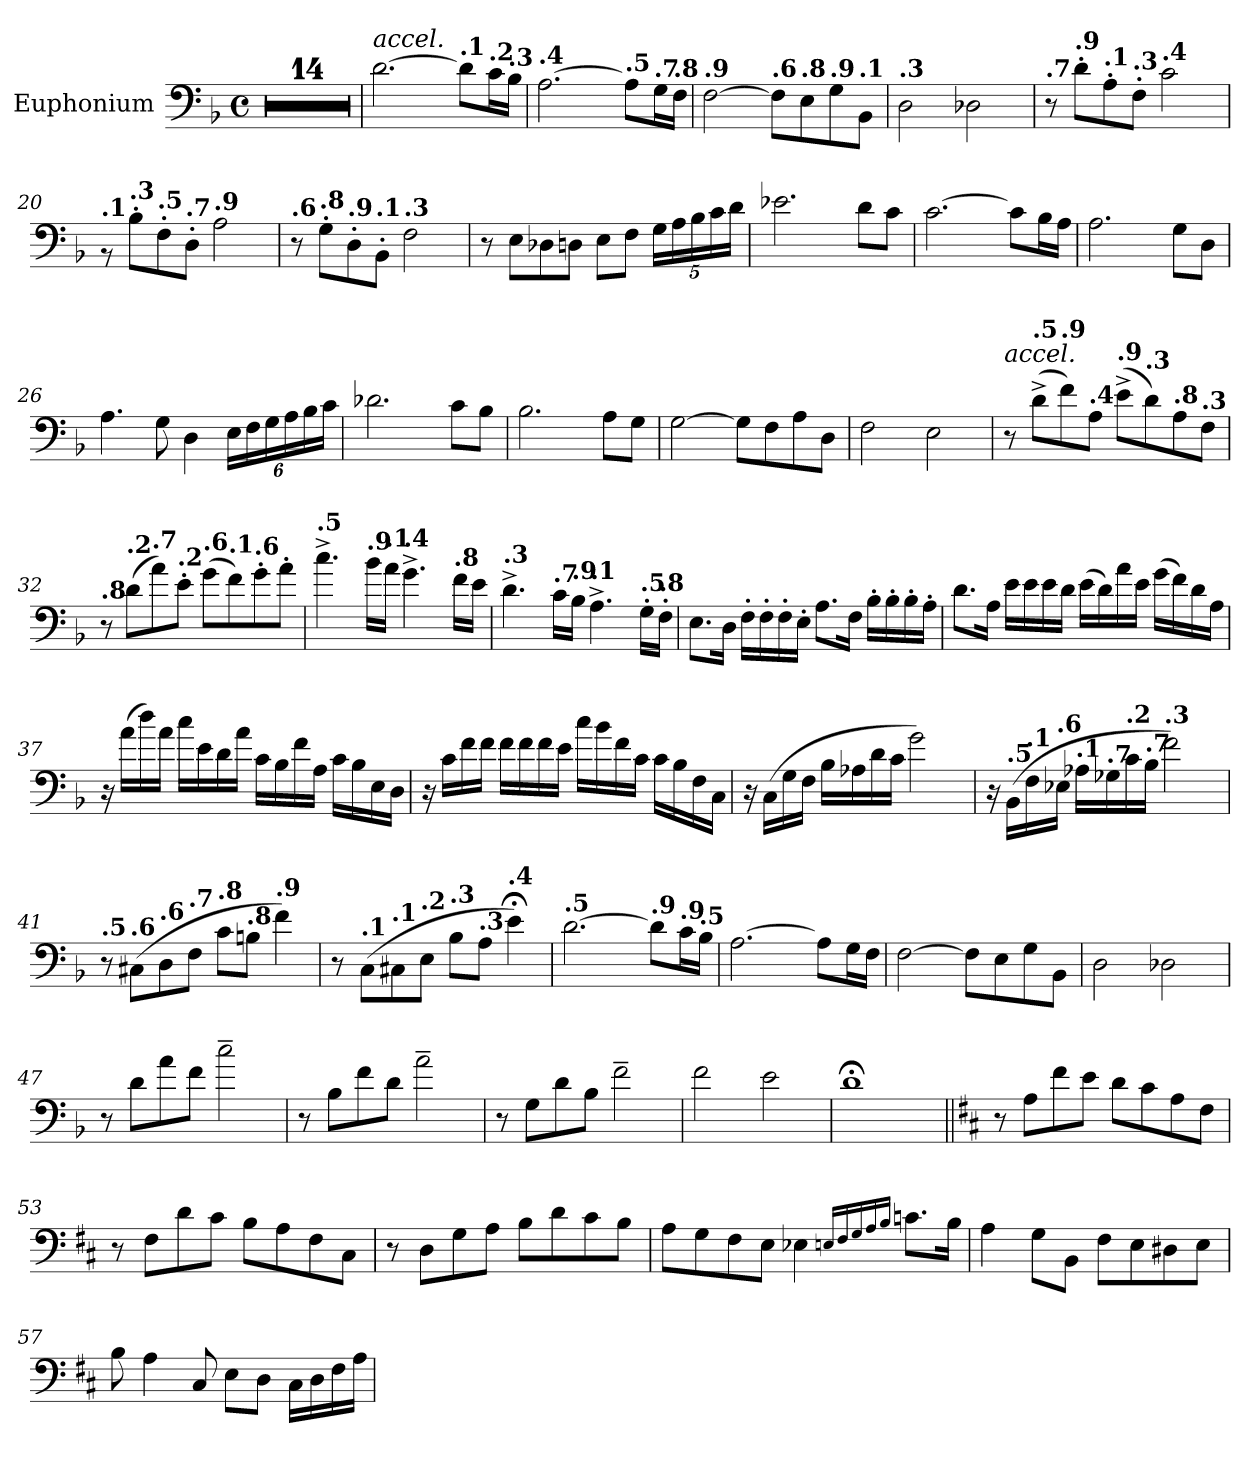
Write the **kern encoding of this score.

**kern
*part1
*staff1
*I"Euphonium
*I'Euph.
*clefF4
*k[b-]
*M4/4
*met(c)
=1
1r
=2
1r
=3
1r
=4
1r
=5
1r
=6
1r
=7
1r
=8
1r
=9
1r
=10
1r
=11
1r
=12
1r
=13
1r
=14
1r
=15
*MM60
!LO:TX:a:i:t=accel.
[2.d\
*MM61
!LO:TX:a:B:t=.1
8d\L]
*MM61
!LO:TX:a:B:t=.2
16c\L
*MM61
!LO:TX:a:B:t=.3
16B-\JJ
=16
*MM61
!LO:TX:a:B:t=.4
[2.A\
*MM62
!LO:TX:a:B:t=.5
8A\L]
*MM62
!LO:TX:a:B:t=.7
16G\L
*MM62
!LO:TX:a:B:t=.8
16F\JJ
=17
*MM62
!LO:TX:a:B:t=.9
[2F\
*MM63
!LO:TX:a:B:t=.6
8F\L]
*MM63
!LO:TX:a:B:t=.8
8E\
*MM63
!LO:TX:a:B:t=.9
8G\
*MM64
!LO:TX:a:B:t=.1
8BB-\J
=18
*MM64
!LO:TX:a:B:t=.3
2D\
*MM65
2D-X\
=19
*MM65
!LO:TX:a:B:t=.7
8r
*MM65
!LO:TX:a:B:t=.9
8d'\L
*MM66
!LO:TX:a:B:t=.1
8A'\
*MM66
!LO:TX:a:B:t=.3
8F'\J
*MM66
!LO:TX:a:B:t=.4
2c\
=20
*MM67
!LO:TX:a:B:t=.1
8rBB
*MM67
!LO:TX:a:B:t=.3
8B-'\L
*MM67
!LO:TX:a:B:t=.5
8F'\
*MM67
!LO:TX:a:B:t=.7
8D'\J
*MM67
!LO:TX:a:B:t=.9
2A\
=21
*MM68
!LO:TX:a:B:t=.6
8r
*MM68
!LO:TX:a:B:t=.8
8G'\L
*MM68
!LO:TX:a:B:t=.9
8D'\
*MM69
!LO:TX:a:B:t=.1
8BB-'\J
*MM69
!LO:TX:a:B:t=.3
2F\
!!LO:LB:g=z
=22
*MM70
8r
8E\L
8D-X\
8Dn\J
8E\L
8F\J
*Xbrackettup
20G\LL
20A\
20B-\
20c\
20d\JJ
=23
2.e-X\
8d\L
8c\J
=24
[2.c\
8c\L]
16B-\L
16A\JJ
=25
2.A\
8G\L
8D\J
=26
4.A\
8G\
4D\
24E\LL
24F\
24G\
24A\
24B-\
24c\JJ
=27
2.d-X\
8c\L
8B-\J
=28
2.B-\
8A\L
8G\J
!!LO:LB:g=z
=29
[2G\
8G\L]
8F\
8A\
8D\J
=30
2F\
2E\
=31
*MM75
!LO:TX:a:i:t=accel.
8r
*MM75
!LO:TX:a:B:t=.5
(8d^\L
*MM75
!LO:TX:a:B:t=.9
8f\)
*MM76
!LO:TX:a:B:t=.4
8A\J
*MM76
!LO:TX:a:B:t=.9
(8e^\L
*MM77
!LO:TX:a:B:t=.3
8d\)
*MM77
!LO:TX:a:B:t=.8
8A\
*MM78
!LO:TX:a:B:t=.3
8F\J
=32
*MM78
!LO:TX:a:B:t=.8
8r
*MM79
!LO:TX:a:B:t=.2
(8d\L
*MM79
!LO:TX:a:B:t=.7
8a\)
*MM80
!LO:TX:a:B:t=.2
8e'\J
*MM80
!LO:TX:a:B:t=.6
(8g\L
*MM81
!LO:TX:a:B:t=.1
8f\)
*MM81
!LO:TX:a:B:t=.6
8g'\
*MM82
8a'\J
=33
*MM82
!LO:TX:a:B:t=.5
4.cc^\
*MM83
!LO:TX:a:B:t=.9
16b-\LL
*MM84
!LO:TX:a:B:t=.1
16a\JJ
*MM84
!LO:TX:a:B:t=.4
4.g^\
*MM85
!LO:TX:a:B:t=.8
16f\LL
*MM86
16e\JJ
=34
*MM86
!LO:TX:a:B:t=.3
4.d^\
*MM87
!LO:TX:a:B:t=.7
16c\LL
*MM87
!LO:TX:a:B:t=.9
16B-\JJ
*MM88
!LO:TX:a:B:t=.1
4.A^\
*MM89
!LO:TX:a:B:t=.5
16G'\LL
*MM89
!LO:TX:a:B:t=.8
16F'\JJ
!!LO:LB:g=z
=35
*MM90
8.E\L
16D\Jk
16F'\LL
16F'\
16F'\
16E'\JJ
8.A\L
16F\Jk
16B-'\LL
16B-'\
16B-'\
16A'\JJ
=36
8.d\L
16A\Jk
16e\LL
16e\
16e\
16d\JJ
(16e\LL
16d\)
16a\
16e\JJ
(16g\LL
16f\)
16d\
16A\JJ
!!LO:LB:g=z
=37
16r
(16a\LL
16dd\)
16a\JJ
16cc\LL
16e\
16d\
16a\JJ
16c\LL
16B-\
16f\
16A\JJ
16c\LL
16B-\
16E\
16D\JJ
=38
16r
16c\LL
16f\
16f\JJ
16f\LL
16f\
16f\
16e\JJ
16cc\LL
16b-\
16f\
16c\JJ
16c\LL
16B-\
16F\
16C\JJ
!!LO:LB:g=z
=39
16r
(16C\LL
16G\
16F\JJ
16B-\LL
16A-X\
16d\
16c\JJ
2g\)
=40
*MM90
16r
*MM89
!LO:TX:a:B:t=.5
(16BB-\LL
*MM89
!LO:TX:a:B:t=.1
16F\
*MM88
!LO:TX:a:B:t=.6
16E-X\JJ
*MM88
!LO:TX:a:B:t=.1
16A-X\LL
*MM87
!LO:TX:a:B:t=.7
16G-X\
*MM87
!LO:TX:a:B:t=.2
16c\
*MM86
!LO:TX:a:B:t=.7
16B-\JJ
*MM86
!LO:TX:a:B:t=.3
2f\)
=41
*MM82
!LO:TX:a:B:t=.5
8r
*MM81
!LO:TX:a:B:t=.6
(8C#X\L
*MM80
!LO:TX:a:B:t=.6
8D\
*MM79
!LO:TX:a:B:t=.7
8F\J
*MM78
!LO:TX:a:B:t=.8
8c\L
*MM77
!LO:TX:a:B:t=.8
8Bn\J
*MM76
!LO:TX:a:B:t=.9
4f\)
=42
*MM75
8r
*MM74
!LO:TX:a:B:t=.1
(8C\L
*MM73
!LO:TX:a:B:t=.1
8C#X\
*MM72
!LO:TX:a:B:t=.2
8E\J
*MM71
!LO:TX:a:B:t=.3
8B-\L
*MM70
!LO:TX:a:B:t=.3
8A\J
*MM69
!LO:TX:a:B:t=.4
4e;<\)
=43
*MM67
!LO:TX:a:B:t=.5
[2.d\
*MM61
!LO:TX:a:B:t=.9
8d\L]
*MM60
!LO:TX:a:B:t=.9
16c\L
*MM60
!LO:TX:a:B:t=.5
16B-\JJ
!!LO:LB:g=z
=44
*MM60
[2.A\
8A\L]
16G\L
16F\JJ
=45
[2F\
8F\L]
8E\
8G\
8BB-\J
=46
2D\
2D-X\
=47
8r
8d\L
8a\
8f\J
2cc~\
=48
8r
8B-\L
8f\
8d\J
2a~\
=49
8r
8G\L
8d\
8B-\J
2f~\
=50
2f\
2e\
=51
1d;<
!!LO:LB:g=z
=52||
*k[f#c#]
*MM80
8r
8A\L
8f#\
8e\J
8d\L
8c#\
8A\
8F#\J
=53
8r
8F#\L
8d\
8c#\J
8B\L
8A\
8F#\
8C#\J
=54
8r
8D\L
8G\
8A\J
8B\L
8d\
8c#\
8B\J
=55
8A\L
8G\
8F#\
8E\J
4E-X\
16qEn/LL
16qF#/
16qG/
16qA/
16qB/JJ
8.cn\L
16B\Jk
!!LO:LB:g=z
=56
4A\
8G\L
8BB\J
8F#\L
8E\
8D#X\
8E\J
=57
8B\
4A\
8C#/
8E\L
8D\J
16C#\LL
16D\
16F#\
16A\JJ
=
*-
